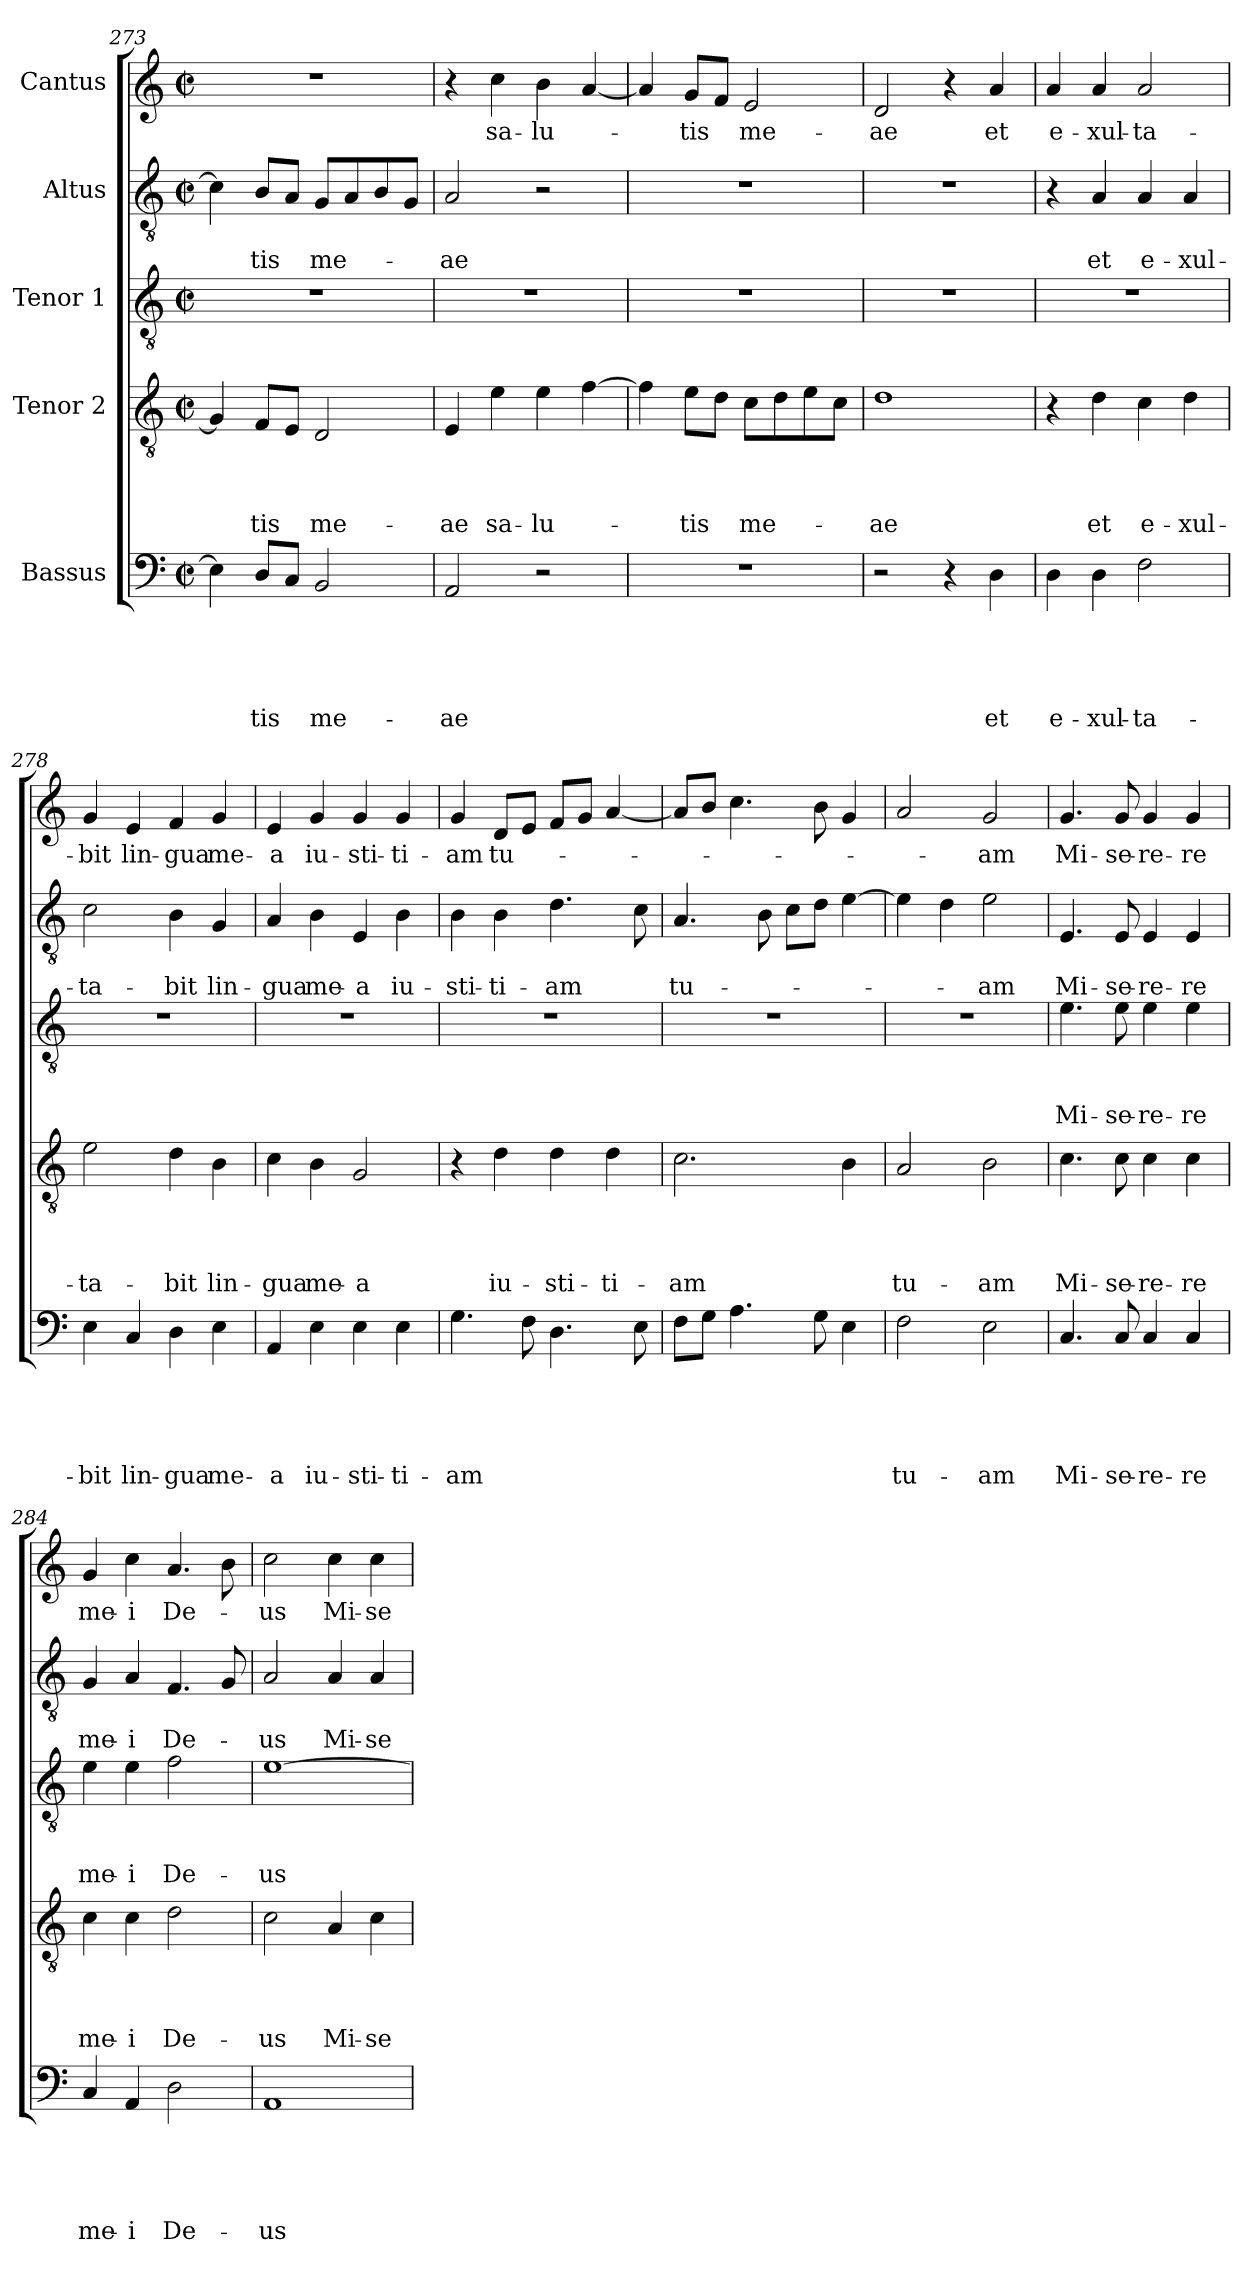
**kern	**text	**text	**text	**text	**text	**kern	**text	**text	**text	**text	**kern	**text	**text	**text	**kern	**text	**text	**kern	**text
*part5	*part5	*part5	*part5	*part5	*part5	*part4	*part4	*part4	*part4	*part4	*part3	*part3	*part3	*part3	*part2	*part2	*part2	*part1	*part1
*staff5	*staff5	*staff5	*staff5	*staff5	*staff5	*staff4	*staff4	*staff4	*staff4	*staff4	*staff3	*staff3	*staff3	*staff3	*staff2	*staff2	*staff2	*staff1	*staff1
*I"Bassus	*	*	*	*	*	*I"Tenor 2	*	*	*	*	*I"Tenor 1	*	*	*	*I"Altus	*	*	*I"Cantus	*
!!LO:LB:g=z
*clefF4	*	*	*	*	*	*clefGv2	*	*	*	*	*clefGv2	*	*	*	*clefGv2	*	*	*clefG2	*
*k[]	*	*	*	*	*	*k[]	*	*	*	*	*k[]	*	*	*	*k[]	*	*	*k[]	*
*C:	*	*	*	*	*	*C:	*	*	*	*	*C:	*	*	*	*C:	*	*	*C:	*
*M2/2	*	*	*	*	*	*M2/2	*	*	*	*	*M2/2	*	*	*	*M2/2	*	*	*M2/2	*
*met(c|)	*	*	*	*	*	*met(c|)	*	*	*	*	*met(c|)	*	*	*	*met(c|)	*	*	*met(c|)	*
=273	=273	=273	=273	=273	=273	=273	=273	=273	=273	=273	=273	=273	=273	=273	=273	=273	=273	=273	=273
4E\]	.	.	.	.	.	4G/]	.	.	.	.	1r	.	.	.	4c\]	.	.	1r	.
!	!	!	!	!	!LO:LY:b	!	!	!	!	!LO:LY:b	!	!	!	!	!	!	!LO:LY:b	!	!
8D/L	.	.	.	.	-tis	8F/L	.	.	.	-tis	.	.	.	.	8B/L	.	-tis	.	.
8C/J	.	.	.	.	.	8E/J	.	.	.	.	.	.	.	.	8A/J	.	.	.	.
!	!	!	!	!	!LO:LY:b	!	!	!	!	!LO:LY:b	!	!	!	!	!	!	!LO:LY:b	!	!
2BB/	.	.	.	.	me-	2D/	.	.	.	me-	.	.	.	.	8G/L	.	me-	.	.
.	.	.	.	.	.	.	.	.	.	.	.	.	.	.	8A/	.	.	.	.
.	.	.	.	.	.	.	.	.	.	.	.	.	.	.	8B/	.	.	.	.
.	.	.	.	.	.	.	.	.	.	.	.	.	.	.	8G/J	.	.	.	.
=274	=274	=274	=274	=274	=274	=274	=274	=274	=274	=274	=274	=274	=274	=274	=274	=274	=274	=274	=274
!	!	!	!	!	!LO:LY:b	!	!	!	!	!LO:LY:b	!	!	!	!	!	!	!LO:LY:b	!	!
2AA/	.	.	.	.	-ae	4E/	.	.	.	-ae	1r	.	.	.	2A/	.	-ae	4r	.
!	!	!	!	!	!	!	!	!	!	!LO:LY:b	!	!	!	!	!	!	!	!	!LO:LY:b
.	.	.	.	.	.	4e\	.	.	.	sa-	.	.	.	.	.	.	.	4cc\	sa-
!	!	!	!	!	!	!	!	!	!	!LO:LY:b	!	!	!	!	!	!	!	!	!LO:LY:b
2r	.	.	.	.	.	4e\	.	.	.	-lu-	.	.	.	.	2r	.	.	4b\	-lu-
.	.	.	.	.	.	[4f\	.	.	.	.	.	.	.	.	.	.	.	[4a/	.
=275	=275	=275	=275	=275	=275	=275	=275	=275	=275	=275	=275	=275	=275	=275	=275	=275	=275	=275	=275
1r	.	.	.	.	.	4f\]	.	.	.	.	1r	.	.	.	1r	.	.	4a/]	.
!	!	!	!	!	!	!	!	!	!	!LO:LY:b	!	!	!	!	!	!	!	!	!LO:LY:b
.	.	.	.	.	.	8e\L	.	.	.	-tis	.	.	.	.	.	.	.	8g/L	-tis
.	.	.	.	.	.	8d\J	.	.	.	.	.	.	.	.	.	.	.	8f/J	.
!	!	!	!	!	!	!	!	!	!	!LO:LY:b	!	!	!	!	!	!	!	!	!LO:LY:b
.	.	.	.	.	.	8c\L	.	.	.	me-	.	.	.	.	.	.	.	2e/	me-
.	.	.	.	.	.	8d\	.	.	.	.	.	.	.	.	.	.	.	.	.
.	.	.	.	.	.	8e\	.	.	.	.	.	.	.	.	.	.	.	.	.
.	.	.	.	.	.	8c\J	.	.	.	.	.	.	.	.	.	.	.	.	.
=276	=276	=276	=276	=276	=276	=276	=276	=276	=276	=276	=276	=276	=276	=276	=276	=276	=276	=276	=276
!	!	!	!	!	!	!	!	!	!	!LO:LY:b	!	!	!	!	!	!	!	!	!LO:LY:b
2r	.	.	.	.	.	1d	.	.	.	-ae	1r	.	.	.	1r	.	.	2d/	-ae
4r	.	.	.	.	.	.	.	.	.	.	.	.	.	.	.	.	.	4r	.
!	!	!	!	!	!LO:LY:b	!	!	!	!	!	!	!	!	!	!	!	!	!	!LO:LY:b
4D\	.	.	.	.	et	.	.	.	.	.	.	.	.	.	.	.	.	4a/	et
=277	=277	=277	=277	=277	=277	=277	=277	=277	=277	=277	=277	=277	=277	=277	=277	=277	=277	=277	=277
!	!	!	!	!	!LO:LY:b	!	!	!	!	!	!	!	!	!	!	!	!	!	!LO:LY:b
4D\	.	.	.	.	e-	4r	.	.	.	.	1r	.	.	.	4r	.	.	4a/	e-
!	!	!	!	!	!LO:LY:b	!	!	!	!	!LO:LY:b	!	!	!	!	!	!	!LO:LY:b	!	!LO:LY:b
4D\	.	.	.	.	-xul-	4d\	.	.	.	et	.	.	.	.	4A/	.	et	4a/	-xul-
!	!	!	!	!	!LO:LY:b	!	!	!	!	!LO:LY:b	!	!	!	!	!	!	!LO:LY:b	!	!LO:LY:b
2F\	.	.	.	.	-ta-	4c\	.	.	.	e-	.	.	.	.	4A/	.	e-	2a/	-ta-
!	!	!	!	!	!	!	!	!	!	!LO:LY:b	!	!	!	!	!	!	!LO:LY:b	!	!
.	.	.	.	.	.	4d\	.	.	.	-xul-	.	.	.	.	4A/	.	-xul-	.	.
=278	=278	=278	=278	=278	=278	=278	=278	=278	=278	=278	=278	=278	=278	=278	=278	=278	=278	=278	=278
!	!	!	!	!	!LO:LY:b	!	!	!	!	!LO:LY:b	!	!	!	!	!	!	!LO:LY:b	!	!LO:LY:b
4E\	.	.	.	.	-bit	2e\	.	.	.	-ta-	1r	.	.	.	2c\	.	-ta-	4g/	-bit
!	!	!	!	!	!LO:LY:b	!	!	!	!	!	!	!	!	!	!	!	!	!	!LO:LY:b
4C/	.	.	.	.	lin-	.	.	.	.	.	.	.	.	.	.	.	.	4e/	lin-
!	!	!	!	!	!LO:LY:b	!	!	!	!	!LO:LY:b	!	!	!	!	!	!	!LO:LY:b	!	!LO:LY:b
4D\	.	.	.	.	-gua	4d\	.	.	.	-bit	.	.	.	.	4B\	.	-bit	4f/	-gua
!	!	!	!	!	!LO:LY:b	!	!	!	!	!LO:LY:b	!	!	!	!	!	!	!LO:LY:b	!	!LO:LY:b
4E\	.	.	.	.	me-	4B\	.	.	.	lin-	.	.	.	.	4G/	.	lin-	4g/	me-
!!LO:LB:g=z
=279	=279	=279	=279	=279	=279	=279	=279	=279	=279	=279	=279	=279	=279	=279	=279	=279	=279	=279	=279
!	!	!	!	!	!LO:LY:b	!	!	!	!	!LO:LY:b	!	!	!	!	!	!	!LO:LY:b	!	!LO:LY:b
4AA/	.	.	.	.	-a	4c\	.	.	.	-gua	1r	.	.	.	4A/	.	-gua	4e/	-a
!	!	!	!	!	!LO:LY:b	!	!	!	!	!LO:LY:b	!	!	!	!	!	!	!LO:LY:b	!	!LO:LY:b
4E\	.	.	.	.	iu-	4B\	.	.	.	me-	.	.	.	.	4B\	.	me-	4g/	iu-
!	!	!	!	!	!LO:LY:b	!	!	!	!	!LO:LY:b	!	!	!	!	!	!	!LO:LY:b	!	!LO:LY:b
4E\	.	.	.	.	-sti-	2G/	.	.	.	-a	.	.	.	.	4E/	.	-a	4g/	-sti-
!	!	!	!	!	!LO:LY:b	!	!	!	!	!	!	!	!	!	!	!	!LO:LY:b	!	!LO:LY:b
4E\	.	.	.	.	-ti-	.	.	.	.	.	.	.	.	.	4B\	.	iu-	4g/	-ti-
=280	=280	=280	=280	=280	=280	=280	=280	=280	=280	=280	=280	=280	=280	=280	=280	=280	=280	=280	=280
!	!	!	!	!	!LO:LY:b	!	!	!	!	!	!	!	!	!	!	!	!LO:LY:b	!	!LO:LY:b
4.G\	.	.	.	.	-am	4r	.	.	.	.	1r	.	.	.	4B\	.	-sti-	4g/	-am
!	!	!	!	!	!	!	!	!	!	!LO:LY:b	!	!	!	!	!	!	!LO:LY:b	!	!LO:LY:b
.	.	.	.	.	.	4d\	.	.	.	iu-	.	.	.	.	4B\	.	-ti-	8d/L	tu-
8F\	.	.	.	.	.	.	.	.	.	.	.	.	.	.	.	.	.	8e/J	.
!	!	!	!	!	!	!	!	!	!	!LO:LY:b	!	!	!	!	!	!	!LO:LY:b	!	!
4.D\	.	.	.	.	.	4d\	.	.	.	-sti-	.	.	.	.	4.d\	.	-am	8f/L	.
.	.	.	.	.	.	.	.	.	.	.	.	.	.	.	.	.	.	8g/J	.
!	!	!	!	!	!	!	!	!	!	!LO:LY:b	!	!	!	!	!	!	!	!	!
.	.	.	.	.	.	4d\	.	.	.	-ti-	.	.	.	.	.	.	.	[4a/	.
8E\	.	.	.	.	.	.	.	.	.	.	.	.	.	.	8c\	.	.	.	.
=281	=281	=281	=281	=281	=281	=281	=281	=281	=281	=281	=281	=281	=281	=281	=281	=281	=281	=281	=281
!	!	!	!	!	!	!	!	!	!	!LO:LY:b	!	!	!	!	!	!	!LO:LY:b	!	!
8F\L	.	.	.	.	.	2.c\	.	.	.	-am	1r	.	.	.	4.A/	.	tu-	8a/L]	.
8G\J	.	.	.	.	.	.	.	.	.	.	.	.	.	.	.	.	.	8b/J	.
4.A\	.	.	.	.	.	.	.	.	.	.	.	.	.	.	.	.	.	4.cc\	.
.	.	.	.	.	.	.	.	.	.	.	.	.	.	.	8B\	.	.	.	.
.	.	.	.	.	.	.	.	.	.	.	.	.	.	.	8c\L	.	.	.	.
8G\	.	.	.	.	.	.	.	.	.	.	.	.	.	.	8d\J	.	.	8b\	.
4E\	.	.	.	.	.	4B\	.	.	.	.	.	.	.	.	[4e\	.	.	4g/	.
=282	=282	=282	=282	=282	=282	=282	=282	=282	=282	=282	=282	=282	=282	=282	=282	=282	=282	=282	=282
!	!	!	!	!	!LO:LY:b	!	!	!	!	!LO:LY:b	!	!	!	!	!	!	!	!	!
2F\	.	.	.	.	tu-	2A/	.	.	.	tu-	1r	.	.	.	4e\]	.	.	2a/	.
.	.	.	.	.	.	.	.	.	.	.	.	.	.	.	4d\	.	.	.	.
!	!	!	!	!	!LO:LY:b	!	!	!	!	!LO:LY:b	!	!	!	!	!	!	!LO:LY:b	!	!LO:LY:b
2E\	.	.	.	.	-am	2B\	.	.	.	-am	.	.	.	.	2e\	.	-am	2g/	-am
=283	=283	=283	=283	=283	=283	=283	=283	=283	=283	=283	=283	=283	=283	=283	=283	=283	=283	=283	=283
!	!	!	!	!	!LO:LY:b	!	!	!	!	!LO:LY:b	!	!	!	!LO:LY:b	!	!	!LO:LY:b	!	!LO:LY:b
4.C/	.	.	.	.	Mi-	4.c\	.	.	.	Mi-	4.e\	.	.	Mi-	4.E/	.	Mi-	4.g/	Mi-
!	!	!	!	!	!LO:LY:b	!	!	!	!	!LO:LY:b	!	!	!	!LO:LY:b	!	!	!LO:LY:b	!	!LO:LY:b
8C/	.	.	.	.	-se-	8c\	.	.	.	-se-	8e\	.	.	-se-	8E/	.	-se-	8g/	-se-
!	!	!	!	!	!LO:LY:b	!	!	!	!	!LO:LY:b	!	!	!	!LO:LY:b	!	!	!LO:LY:b	!	!LO:LY:b
4C/	.	.	.	.	-re-	4c\	.	.	.	-re-	4e\	.	.	-re-	4E/	.	-re-	4g/	-re-
!	!	!	!	!	!LO:LY:b	!	!	!	!	!LO:LY:b	!	!	!	!LO:LY:b	!	!	!LO:LY:b	!	!LO:LY:b
4C/	.	.	.	.	-re	4c\	.	.	.	-re	4e\	.	.	-re	4E/	.	-re	4g/	-re
!!LO:LB:g=z
=284	=284	=284	=284	=284	=284	=284	=284	=284	=284	=284	=284	=284	=284	=284	=284	=284	=284	=284	=284
!	!	!	!	!	!LO:LY:b	!	!	!	!	!LO:LY:b	!	!	!	!LO:LY:b	!	!	!LO:LY:b	!	!LO:LY:b
4C/	.	.	.	.	me-	4c\	.	.	.	me-	4e\	.	.	me-	4G/	.	me-	4g/	me-
!	!	!	!	!	!LO:LY:b	!	!	!	!	!LO:LY:b	!	!	!	!LO:LY:b	!	!	!LO:LY:b	!	!LO:LY:b
4AA/	.	.	.	.	-i	4c\	.	.	.	-i	4e\	.	.	-i	4A/	.	-i	4cc\	-i
!	!	!	!	!	!LO:LY:b	!	!	!	!	!LO:LY:b	!	!	!	!LO:LY:b	!	!	!LO:LY:b	!	!LO:LY:b
2D\	.	.	.	.	De-	2d\	.	.	.	De-	2f\	.	.	De-	4.F/	.	De-	4.a/	De-
.	.	.	.	.	.	.	.	.	.	.	.	.	.	.	8G/	.	.	8b\	.
=285	=285	=285	=285	=285	=285	=285	=285	=285	=285	=285	=285	=285	=285	=285	=285	=285	=285	=285	=285
!	!	!	!	!	!LO:LY:b	!	!	!	!	!LO:LY:b	!	!	!	!LO:LY:b	!	!	!LO:LY:b	!	!LO:LY:b
1AA	.	.	.	.	-us	2c\	.	.	.	-us	[1e	.	.	-us	2A/	.	-us	2cc\	-us
!	!	!	!	!	!	!	!	!	!	!LO:LY:b	!	!	!	!	!	!	!LO:LY:b	!	!LO:LY:b
.	.	.	.	.	.	4A/	.	.	.	Mi-	.	.	.	.	4A/	.	Mi-	4cc\	Mi-
!	!	!	!	!	!	!	!	!	!	!LO:LY:b	!	!	!	!	!	!	!LO:LY:b	!	!LO:LY:b
.	.	.	.	.	.	4c\	.	.	.	-se-	.	.	.	.	4A/	.	-se-	4cc\	-se-
=	=	=	=	=	=	=	=	=	=	=	=	=	=	=	=	=	=	=	=
*-	*-	*-	*-	*-	*-	*-	*-	*-	*-	*-	*-	*-	*-	*-	*-	*-	*-	*-	*-
